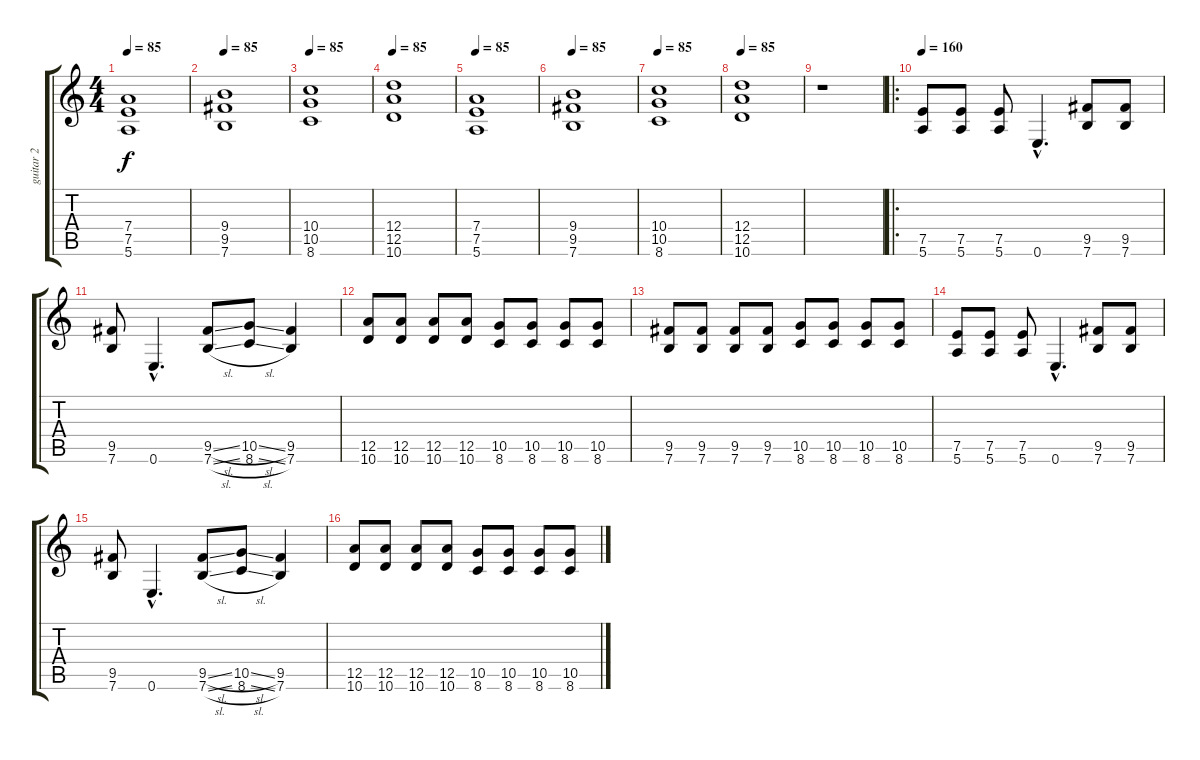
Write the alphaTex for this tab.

\track ("guitar 2" "guitar 2") {instrument overdrivenguitar}
\staff {score tabs}
\tuning (E4 B3 G3 D3 A2 E2) {hide}
\ts (4 4)
\tempo 85
\clef g2
\ks c
(7.4 7.5 5.6).1{dy f} |
\tempo 85
(9.4 9.5 7.6).1 |
\tempo 85
(10.4 10.5 8.6).1 |
\tempo 85
(12.4 12.5 10.6).1 |
\tempo 85
(7.4 7.5 5.6).1 |
\tempo 85
(9.4 9.5 7.6).1 |
\tempo 85
(10.4 10.5 8.6).1 |
\tempo 85
(12.4 12.5 10.6).1 |
r.1 |
\ro
\tempo 160
(7.5 5.6).8 (7.5 5.6).8 (7.5 5.6).8 0.6{hac}.4{d} (9.5 7.6).8 (9.5 7.6).8 |
(9.5 7.6).8 0.6{hac}.4{d} (9.5{sl} 7.6{sl}).8 (10.5{sl} 8.6{sl}).8 (9.5 7.6).4 |
(12.5 10.6).8 (12.5 10.6).8 (12.5 10.6).8 (12.5 10.6).8 (10.5 8.6).8 (10.5 8.6).8 (10.5 8.6).8 (10.5 8.6).8 |
(9.5 7.6).8 (9.5 7.6).8 (9.5 7.6).8 (9.5 7.6).8 (10.5 8.6).8 (10.5 8.6).8 (10.5 8.6).8 (10.5 8.6).8 |
(7.5 5.6).8 (7.5 5.6).8 (7.5 5.6).8 0.6{hac}.4{d} (9.5 7.6).8 (9.5 7.6).8 |
(9.5 7.6).8 0.6{hac}.4{d} (9.5{sl} 7.6{sl}).8 (10.5{sl} 8.6{sl}).8 (9.5 7.6).4 |
(12.5 10.6).8 (12.5 10.6).8 (12.5 10.6).8 (12.5 10.6).8 (10.5 8.6).8 (10.5 8.6).8 (10.5 8.6).8 (10.5 8.6).8
